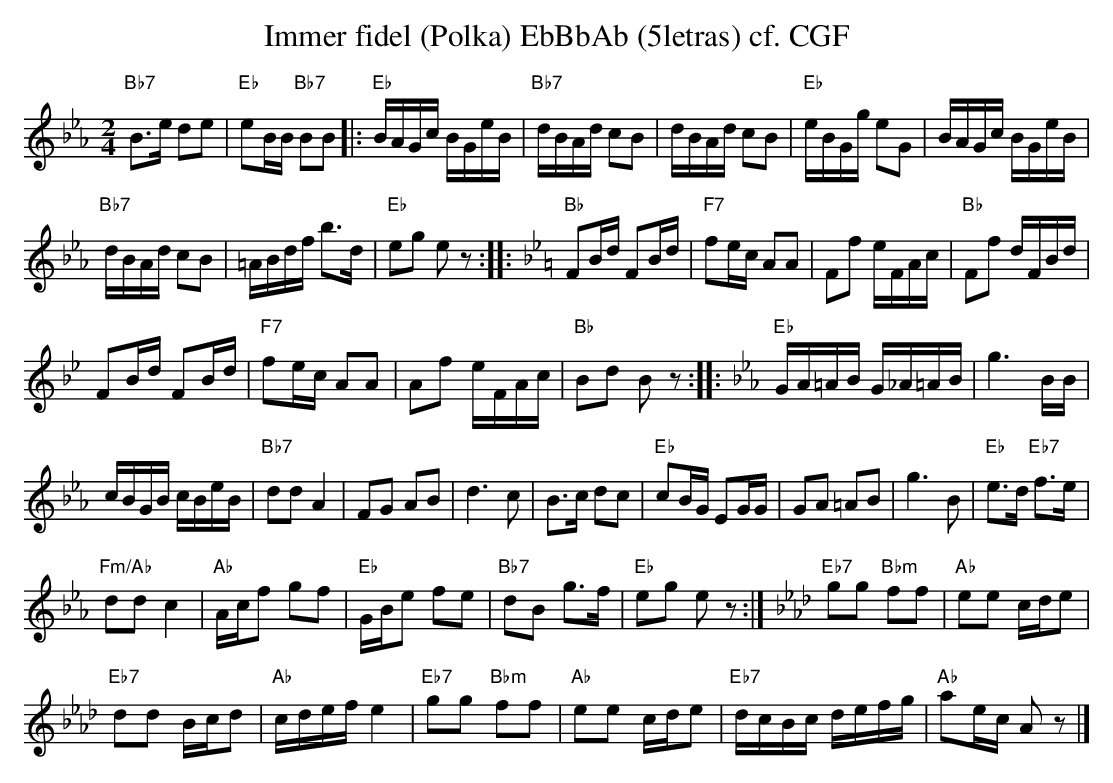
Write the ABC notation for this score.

X:1
T:Immer fidel (Polka) EbBbAb (5letras) cf. CGF
M:2/4
L:1/16
K:Ebmaj%%MIDI gchordon
"Bb7"B3e d2e2 | "Eb"e2BB "Bb7"B2B2 |: "Eb"BAGc BGeB | "Bb7"dBAd c2B2 | dBAd c2B2 | "Eb"eBGg e2G2 | BAGc BGeB |
"Bb7"dBAd c2B2 | =ABdf b3d | "Eb"e2g2 e2z2 :: [K:Bbmaj] "Bb"F2Bd F2Bd | "F7"f2ec A2A2 | F2f2 eFAc | "Bb"F2f2 dFBd |
F2Bd F2Bd | "F7"f2ec A2A2 | A2f2 eFAc | "Bb"B2d2 B2z2 :: [K:Ebmaj] "Eb"GA=AB G_A=AB | g6BB |
cBGB cBeB | "Bb7"d2d2A4 | F2G2 A2B2 | d6c2 | B3c d2c2 | "Eb"c2BG E2GG | G2A2 =A2B2 | g6B2 | "Eb"e3d "Eb7"f3e |
"Fm/Ab"d2d2c4 | "Ab"Acf2 g2f2 | "Eb"GBe2 f2e2 | "Bb7"d2B2 g3f | "Eb"e2g2 e2z2 :| [K:Abmaj] "Eb7"g2g2 "Bbm"f2f2 | "Ab"e2e2 cde2 |
"Eb7"d2d2 Bcd2 | "Ab"cdef e4 | "Eb7"g2g2 "Bbm"f2f2 | "Ab"e2e2 cde2 | "Eb7"dcBc defg | "Ab"a2ec A2z2 |]
